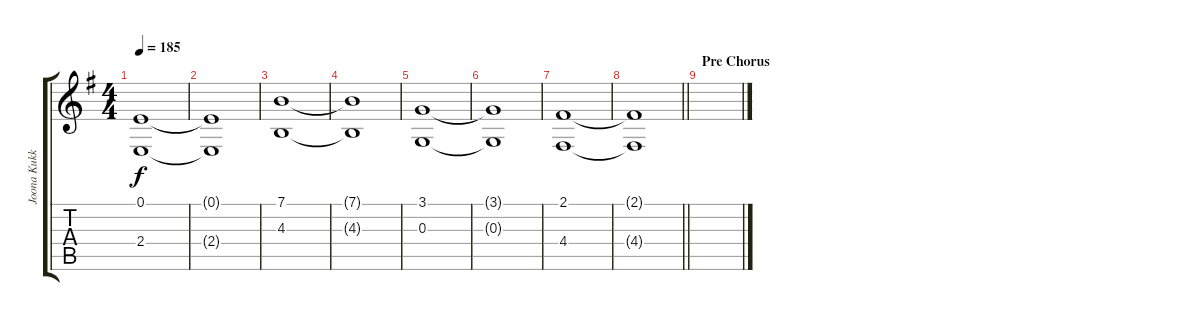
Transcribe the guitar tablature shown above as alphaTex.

\track ("Joona Kukkola (strings pad)" "Joona Kukk") {instrument stringensemble1}
\staff {score tabs}
\tuning (E4 B3 G3 D3 A2 E2) {hide}
\ts (4 4)
\tempo 185
\clef g2
\ks eminor
(0.1 2.4).1{dy f} |
(0.1{t} 2.4{t}).1 |
(7.1 4.3).1 |
(7.1{t} 4.3{t}).1 |
(3.1 0.3).1 |
(3.1{t} 0.3{t}).1 |
(2.1 4.4).1 |
\barLineRight lightlight
(2.1{t} 4.4{t}).1 |
\section ("" "Pre Chorus")
